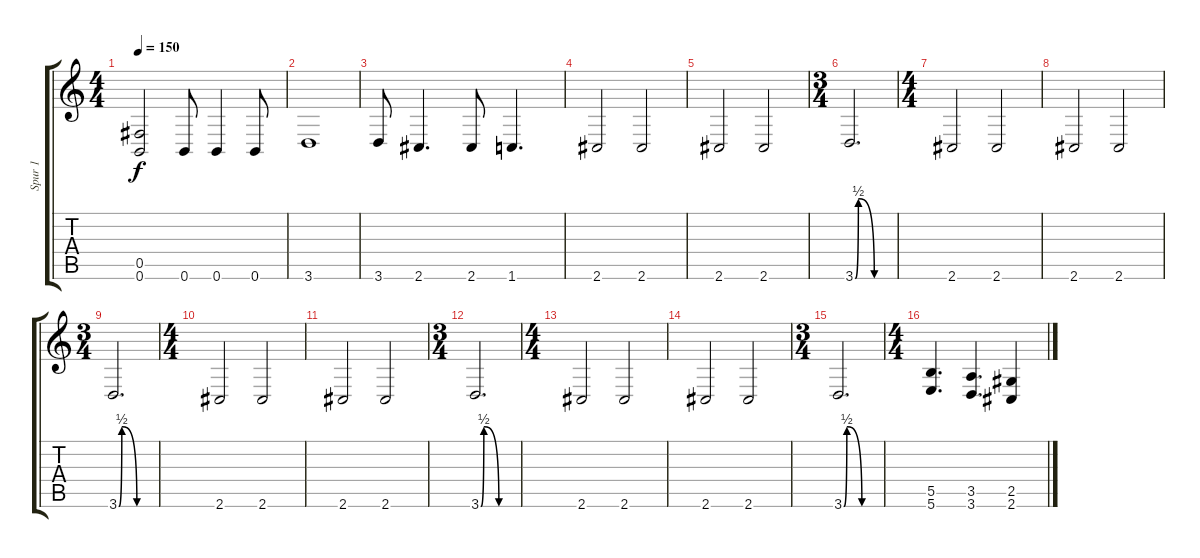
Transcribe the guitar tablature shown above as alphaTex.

\track ("Spur 1" "Spur 1") {instrument distortionguitar}
\staff {score tabs}
\tuning (Db4 Ab3 E3 B2 Gb2 B1) {hide}
\ts (4 4)
\tempo 150
\clef g2
\ks c
(0.5{t} 0.6{t}).2{dy f} 0.6.8 0.6.4 0.6.8 |
3.6.1 |
3.6.8 2.6.4{d} 2.6.8 1.6.4{d} |
2.6.2{volume 9} 2.6.2 |
2.6.2 2.6.2 |
\ts (3 4)
3.6{be (custom 0 0 5 2 30 0 60 0)}.2{d} |
\ts (4 4)
2.6.2 2.6.2 |
2.6.2 2.6.2 |
\ts (3 4)
3.6{be (custom 0 0 5 2 30 0 60 0)}.2{d} |
\ts (4 4)
2.6.2 2.6.2 |
2.6.2 2.6.2 |
\ts (3 4)
3.6{be (custom 0 0 5 2 30 0 60 0)}.2{d} |
\ts (4 4)
2.6.2 2.6.2 |
2.6.2 2.6.2 |
\ts (3 4)
3.6{be (custom 0 0 5 2 30 0 60 0)}.2{d} |
\ts (4 4)
(5.5 5.6).4{d volume 13} (3.5 3.6).4{d} (2.5 2.6).4
